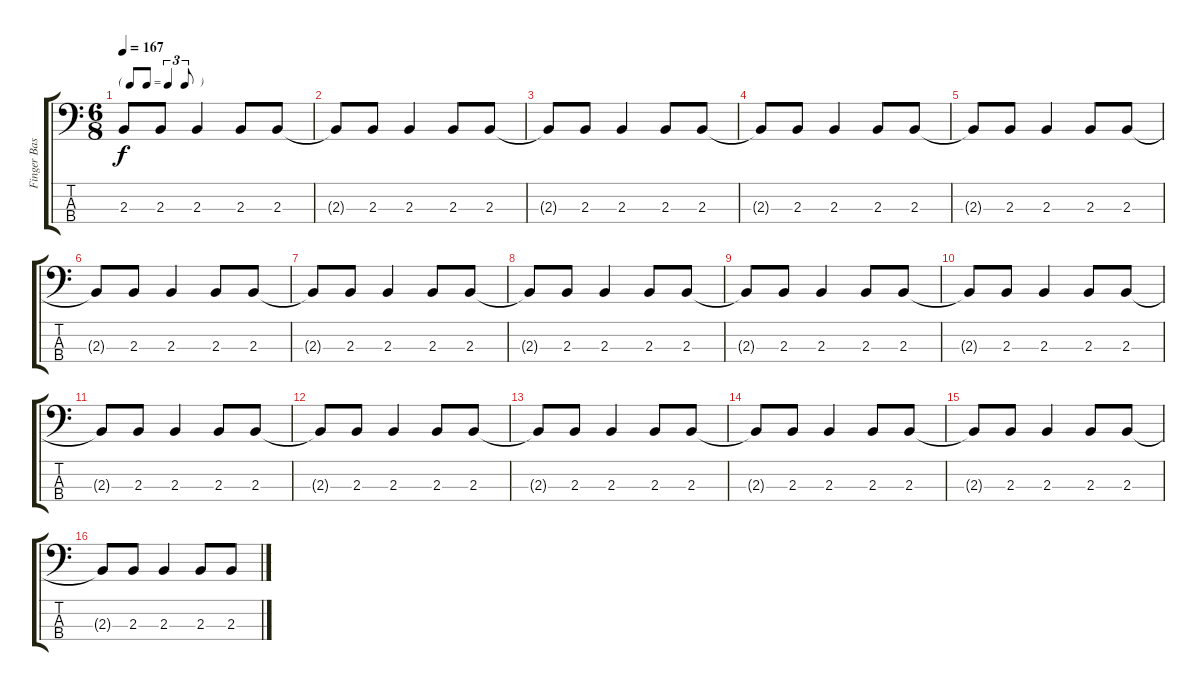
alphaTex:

\track ("Finger Bass" "Finger Bas") {instrument electricbassfinger}
\staff {score tabs}
\tuning (G2 D2 A1 E1) {hide}
\ts (6 8)
\tf triplet8th
\tempo 167
\clef f4
\ks c
2.3{t}.8{dy f} 2.3.8 2.3.4 2.3.8 2.3.8 |
2.3{t}.8 2.3.8 2.3.4 2.3.8 2.3.8 |
2.3{t}.8 2.3.8 2.3.4 2.3.8 2.3.8 |
2.3{t}.8 2.3.8 2.3.4 2.3.8 2.3.8 |
2.3{t}.8 2.3.8 2.3.4 2.3.8 2.3.8 |
2.3{t}.8 2.3.8 2.3.4 2.3.8 2.3.8 |
2.3{t}.8 2.3.8 2.3.4 2.3.8 2.3.8 |
2.3{t}.8 2.3.8 2.3.4 2.3.8 2.3.8 |
2.3{t}.8 2.3.8 2.3.4 2.3.8 2.3.8 |
2.3{t}.8 2.3.8 2.3.4 2.3.8 2.3.8 |
2.3{t}.8 2.3.8 2.3.4 2.3.8 2.3.8 |
2.3{t}.8 2.3.8 2.3.4 2.3.8 2.3.8 |
2.3{t}.8 2.3.8 2.3.4 2.3.8 2.3.8 |
2.3{t}.8 2.3.8 2.3.4 2.3.8 2.3.8 |
2.3{t}.8 2.3.8 2.3.4 2.3.8 2.3.8 |
2.3{t}.8 2.3.8 2.3.4 2.3.8 2.3.8
